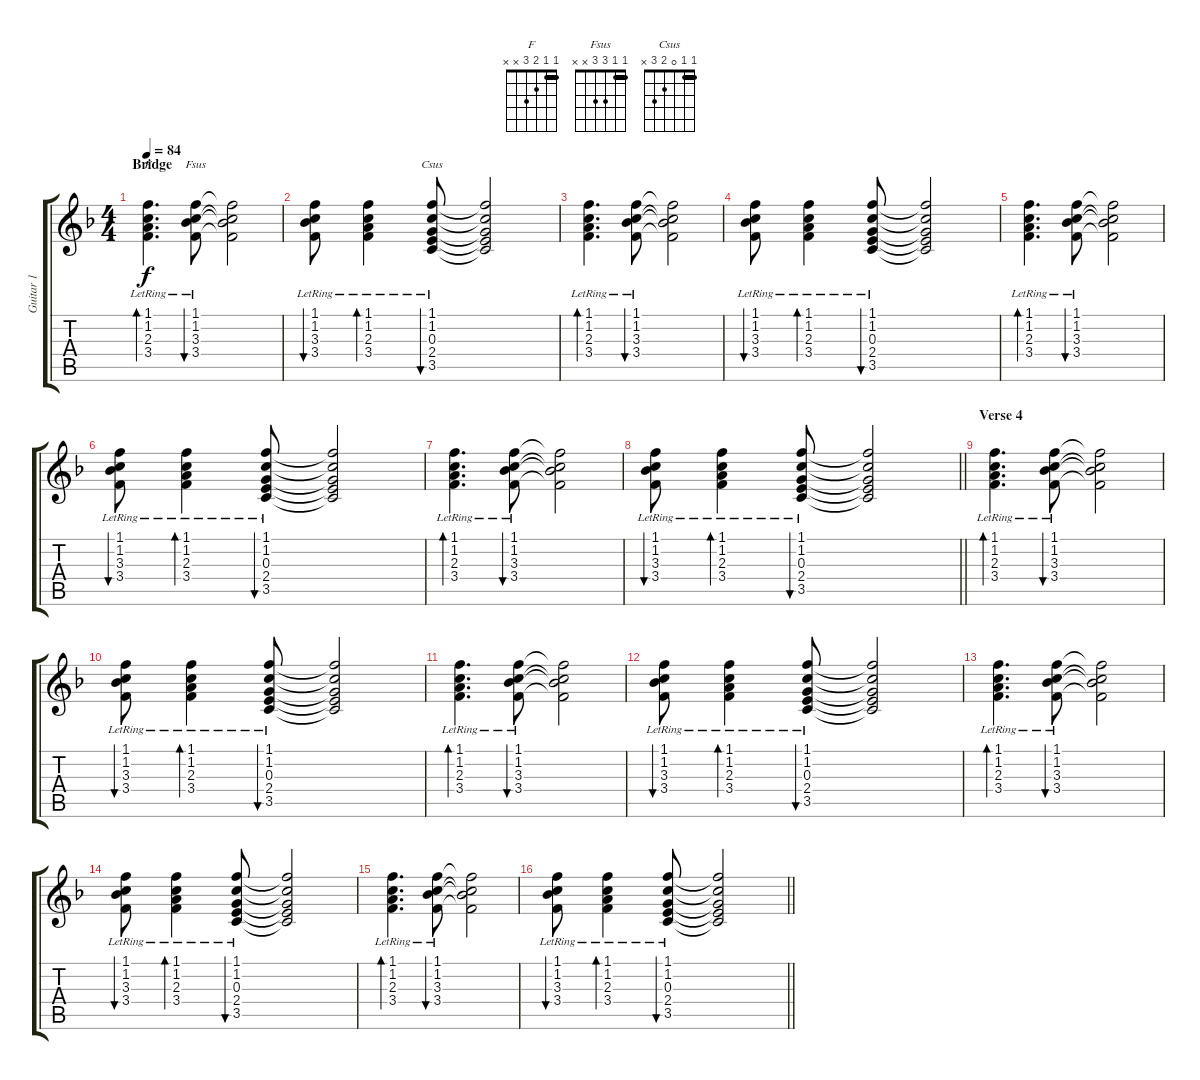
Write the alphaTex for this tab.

\track ("Guitar 1" "Guitar 1") {mute instrument acousticguitarnylon}
\staff {score tabs}
\tuning (E4 B3 G3 D3 A2 E2) {hide}
\chord ("F" 1 1 2 3 x x) {barre 1}
\chord ("Fsus" 1 1 3 3 x x) {barre 1}
\chord ("Csus" 1 1 0 2 3 x) {barre 1}
\ts (4 4)
\section ("" "Bridge")
\tempo 84
\clef g2
\ks f
(1.1{lr} 1.2{lr} 2.3{lr} 3.4{lr}).4{d bd 120 ch "F" dy f} (1.1{lr} 1.2{lr} 3.3{lr} 3.4{lr}).8{bu 120 ch "Fsus"} (1.1{t} 1.2{t} 3.3{t} 3.4{t}).2 |
(1.1{lr} 1.2{lr} 3.3{lr} 3.4{lr}).8{bu 120} (1.1{lr} 1.2{lr} 2.3{lr} 3.4{lr}).4{bd 120} (1.1{lr} 1.2{lr} 0.3{lr} 2.4{lr} 3.5{lr}).8{bu 60 ch "Csus"} (1.1{t} 1.2{t} 0.3{t} 2.4{t} 3.5{t}).2 |
(1.1{lr} 1.2{lr} 2.3{lr} 3.4{lr}).4{d bd 120} (1.1{lr} 1.2{lr} 3.3{lr} 3.4{lr}).8{bu 120} (1.1{t} 1.2{t} 3.3{t} 3.4{t}).2 |
(1.1{lr} 1.2{lr} 3.3{lr} 3.4{lr}).8{bu 120} (1.1{lr} 1.2{lr} 2.3{lr} 3.4{lr}).4{bd 120} (1.1{lr} 1.2{lr} 0.3{lr} 2.4{lr} 3.5{lr}).8{bu 60} (1.1{t} 1.2{t} 0.3{t} 2.4{t} 3.5{t}).2 |
(1.1{lr} 1.2{lr} 2.3{lr} 3.4{lr}).4{d bd 120} (1.1{lr} 1.2{lr} 3.3{lr} 3.4{lr}).8{bu 120} (1.1{t} 1.2{t} 3.3{t} 3.4{t}).2 |
(1.1{lr} 1.2{lr} 3.3{lr} 3.4{lr}).8{bu 120} (1.1{lr} 1.2{lr} 2.3{lr} 3.4{lr}).4{bd 120} (1.1{lr} 1.2{lr} 0.3{lr} 2.4{lr} 3.5{lr}).8{bu 60} (1.1{t} 1.2{t} 0.3{t} 2.4{t} 3.5{t}).2 |
(1.1{lr} 1.2{lr} 2.3{lr} 3.4{lr}).4{d bd 120} (1.1{lr} 1.2{lr} 3.3{lr} 3.4{lr}).8{bu 120} (1.1{t} 1.2{t} 3.3{t} 3.4{t}).2 |
\barLineRight lightlight
(1.1{lr} 1.2{lr} 3.3{lr} 3.4{lr}).8{bu 120} (1.1{lr} 1.2{lr} 2.3{lr} 3.4{lr}).4{bd 120} (1.1{lr} 1.2{lr} 0.3{lr} 2.4{lr} 3.5{lr}).8{bu 60} (1.1{t} 1.2{t} 0.3{t} 2.4{t} 3.5{t}).2 |
\section ("" "Verse 4")
(1.1{lr} 1.2{lr} 2.3{lr} 3.4{lr}).4{d bd 120 volume 10} (1.1{lr} 1.2{lr} 3.3{lr} 3.4{lr}).8{bu 120} (1.1{t} 1.2{t} 3.3{t} 3.4{t}).2 |
(1.1{lr} 1.2{lr} 3.3{lr} 3.4{lr}).8{bu 120} (1.1{lr} 1.2{lr} 2.3{lr} 3.4{lr}).4{bd 120} (1.1{lr} 1.2{lr} 0.3{lr} 2.4{lr} 3.5{lr}).8{bu 60} (1.1{t} 1.2{t} 0.3{t} 2.4{t} 3.5{t}).2 |
(1.1{lr} 1.2{lr} 2.3{lr} 3.4{lr}).4{d bd 120} (1.1{lr} 1.2{lr} 3.3{lr} 3.4{lr}).8{bu 120} (1.1{t} 1.2{t} 3.3{t} 3.4{t}).2 |
(1.1{lr} 1.2{lr} 3.3{lr} 3.4{lr}).8{bu 120} (1.1{lr} 1.2{lr} 2.3{lr} 3.4{lr}).4{bd 120} (1.1{lr} 1.2{lr} 0.3{lr} 2.4{lr} 3.5{lr}).8{bu 60} (1.1{t} 1.2{t} 0.3{t} 2.4{t} 3.5{t}).2 |
(1.1{lr} 1.2{lr} 2.3{lr} 3.4{lr}).4{d bd 120} (1.1{lr} 1.2{lr} 3.3{lr} 3.4{lr}).8{bu 120} (1.1{t} 1.2{t} 3.3{t} 3.4{t}).2 |
(1.1{lr} 1.2{lr} 3.3{lr} 3.4{lr}).8{bu 120} (1.1{lr} 1.2{lr} 2.3{lr} 3.4{lr}).4{bd 120} (1.1{lr} 1.2{lr} 0.3{lr} 2.4{lr} 3.5{lr}).8{bu 60} (1.1{t} 1.2{t} 0.3{t} 2.4{t} 3.5{t}).2 |
(1.1{lr} 1.2{lr} 2.3{lr} 3.4{lr}).4{d bd 120} (1.1{lr} 1.2{lr} 3.3{lr} 3.4{lr}).8{bu 120} (1.1{t} 1.2{t} 3.3{t} 3.4{t}).2 |
\barLineRight lightlight
(1.1{lr} 1.2{lr} 3.3{lr} 3.4{lr}).8{bu 120} (1.1{lr} 1.2{lr} 2.3{lr} 3.4{lr}).4{bd 120} (1.1{lr} 1.2{lr} 0.3{lr} 2.4{lr} 3.5{lr}).8{bu 60} (1.1{t} 1.2{t} 0.3{t} 2.4{t} 3.5{t}).2
